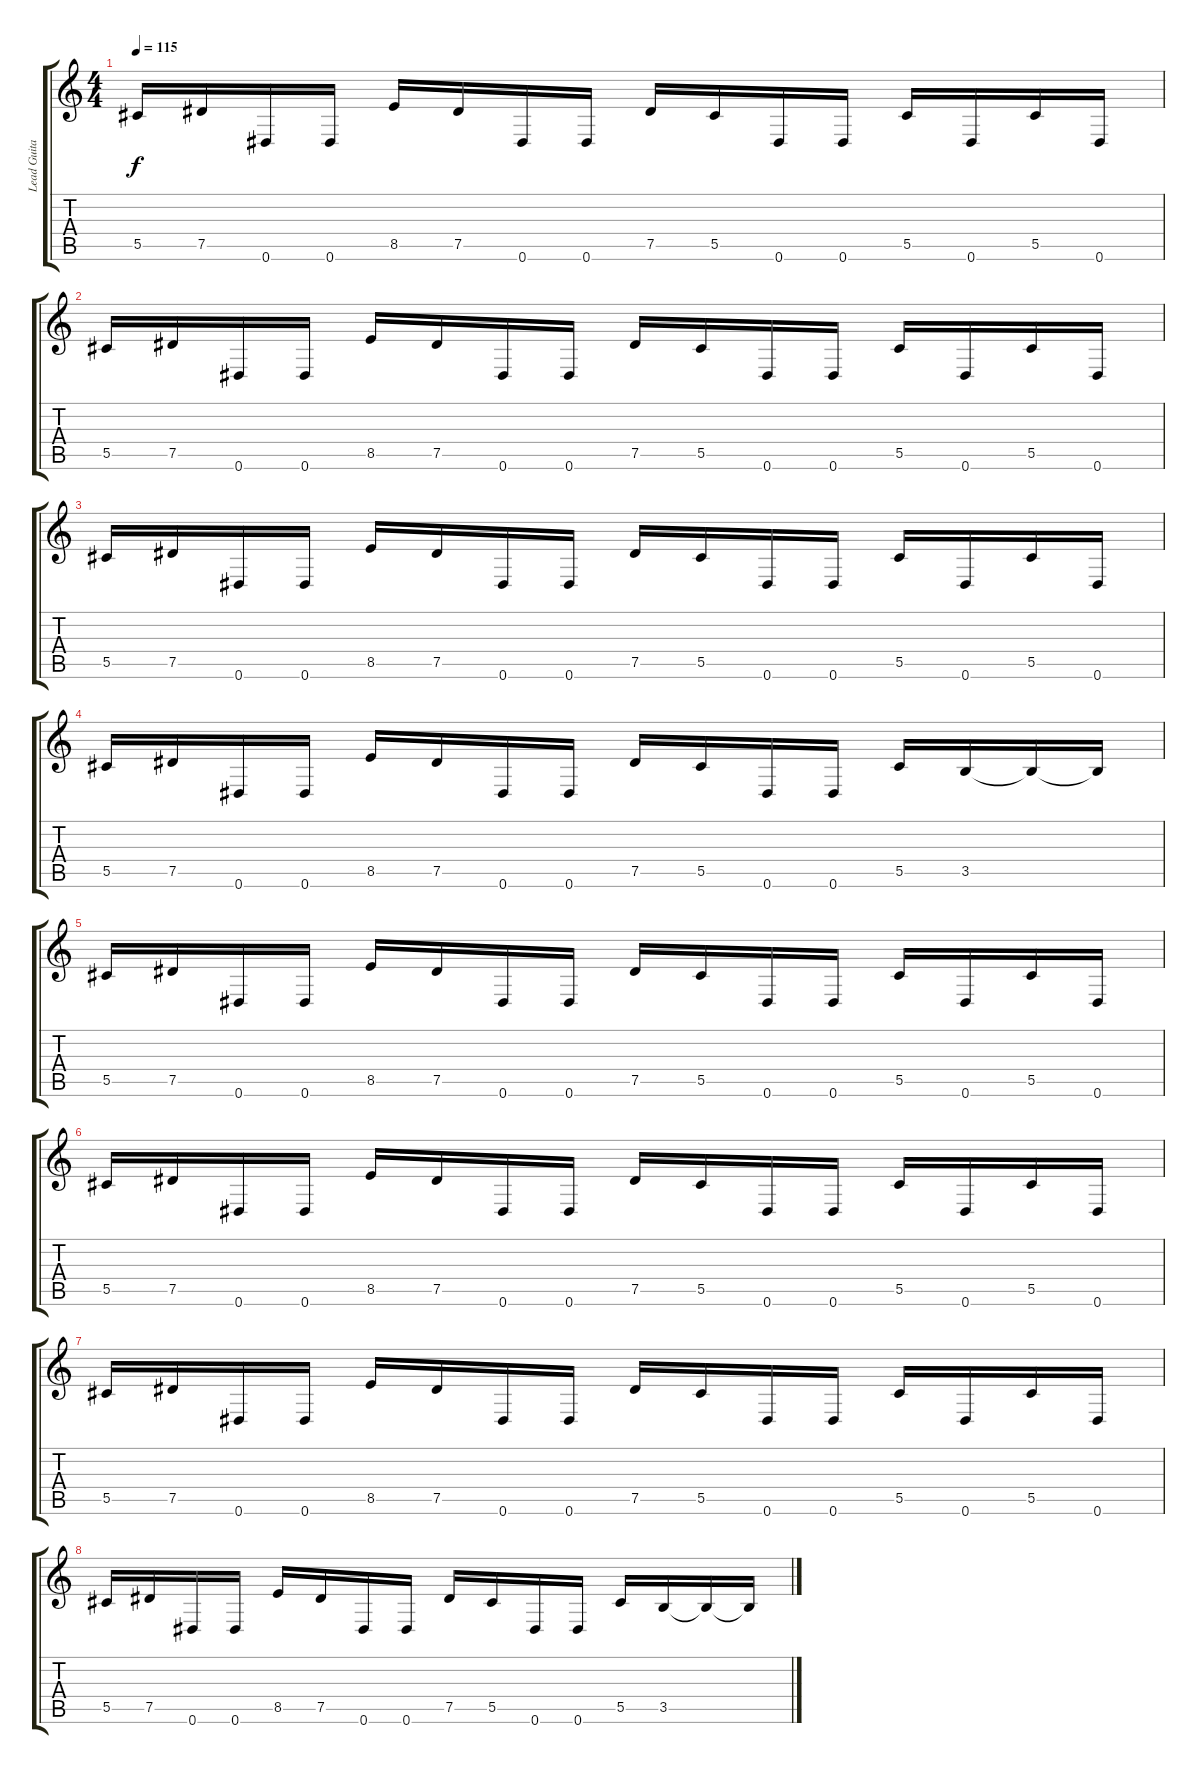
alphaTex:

\track ("Lead Guitar" "Lead Guita") {instrument distortionguitar}
\staff {score tabs}
\tuning (Eb4 Bb3 Gb3 Db3 Ab2 Eb2) {hide}
\ts (4 4)
\tempo 115
\clef g2
\ks c
5.5.16{dy f instrument distortionguitar} 7.5.16 0.6.16 0.6.16 8.5.16 7.5.16 0.6.16 0.6.16 7.5.16 5.5.16 0.6.16 0.6.16 5.5.16 0.6.16 5.5.16 0.6.16 |
5.5.16 7.5.16 0.6.16 0.6.16 8.5.16 7.5.16 0.6.16 0.6.16 7.5.16 5.5.16 0.6.16 0.6.16 5.5.16 0.6.16 5.5.16 0.6.16 |
5.5.16 7.5.16 0.6.16 0.6.16 8.5.16 7.5.16 0.6.16 0.6.16 7.5.16 5.5.16 0.6.16 0.6.16 5.5.16 0.6.16 5.5.16 0.6.16 |
5.5.16 7.5.16 0.6.16 0.6.16 8.5.16 7.5.16 0.6.16 0.6.16 7.5.16 5.5.16 0.6.16 0.6.16 5.5.16 3.5.16 3.5{t}.16 3.5{t}.16 |
5.5.16 7.5.16 0.6.16 0.6.16 8.5.16 7.5.16 0.6.16 0.6.16 7.5.16 5.5.16 0.6.16 0.6.16 5.5.16 0.6.16 5.5.16 0.6.16 |
5.5.16 7.5.16 0.6.16 0.6.16 8.5.16 7.5.16 0.6.16 0.6.16 7.5.16 5.5.16 0.6.16 0.6.16 5.5.16 0.6.16 5.5.16 0.6.16 |
5.5.16 7.5.16 0.6.16 0.6.16 8.5.16 7.5.16 0.6.16 0.6.16 7.5.16 5.5.16 0.6.16 0.6.16 5.5.16 0.6.16 5.5.16 0.6.16 |
5.5.16 7.5.16 0.6.16 0.6.16 8.5.16 7.5.16 0.6.16 0.6.16 7.5.16 5.5.16 0.6.16 0.6.16 5.5.16 3.5.16 3.5{t}.16 3.5{t}.16
